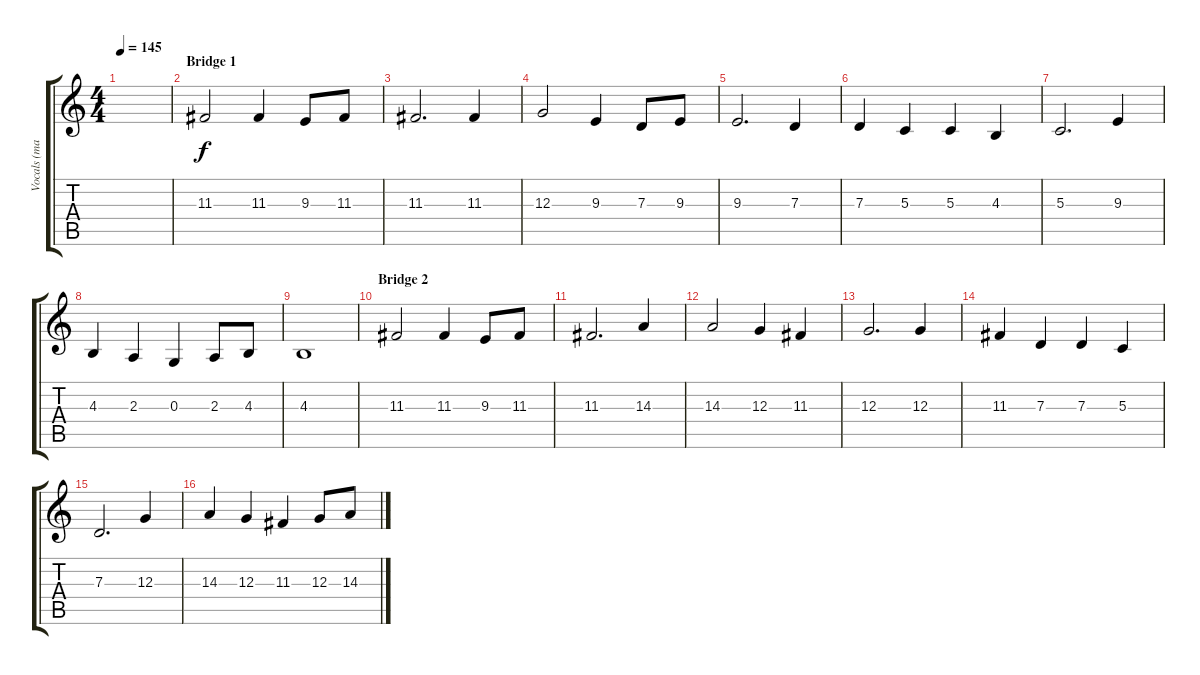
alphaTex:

\track ("Vocals (may)" "Vocals (ma") {instrument choiraahs}
\staff {score tabs}
\tuning (E4 B3 G3 D3 A2 E2) {hide}
\ts (4 4)
\tempo 145
\clef g2
\ks c
|
\section ("" "Bridge 1")
11.3.2 11.3.4 9.3.8 11.3.8 |
11.3.2{d} 11.3.4 |
12.3.2 9.3.4 7.3.8 9.3.8 |
9.3.2{d} 7.3.4 |
7.3.4 5.3.4 5.3.4 4.3.4 |
5.3.2{d} 9.3.4 |
4.3.4 2.3.4 0.3.4 2.3.8 4.3.8 |
4.3.1 |
\section ("" "Bridge 2")
11.3.2 11.3.4 9.3.8 11.3.8 |
11.3.2{d} 14.3.4 |
14.3.2 12.3.4 11.3.4 |
12.3.2{d} 12.3.4 |
11.3.4 7.3.4 7.3.4 5.3.4 |
7.3.2{d} 12.3.4 |
14.3.4 12.3.4 11.3.4 12.3.8 14.3.8
